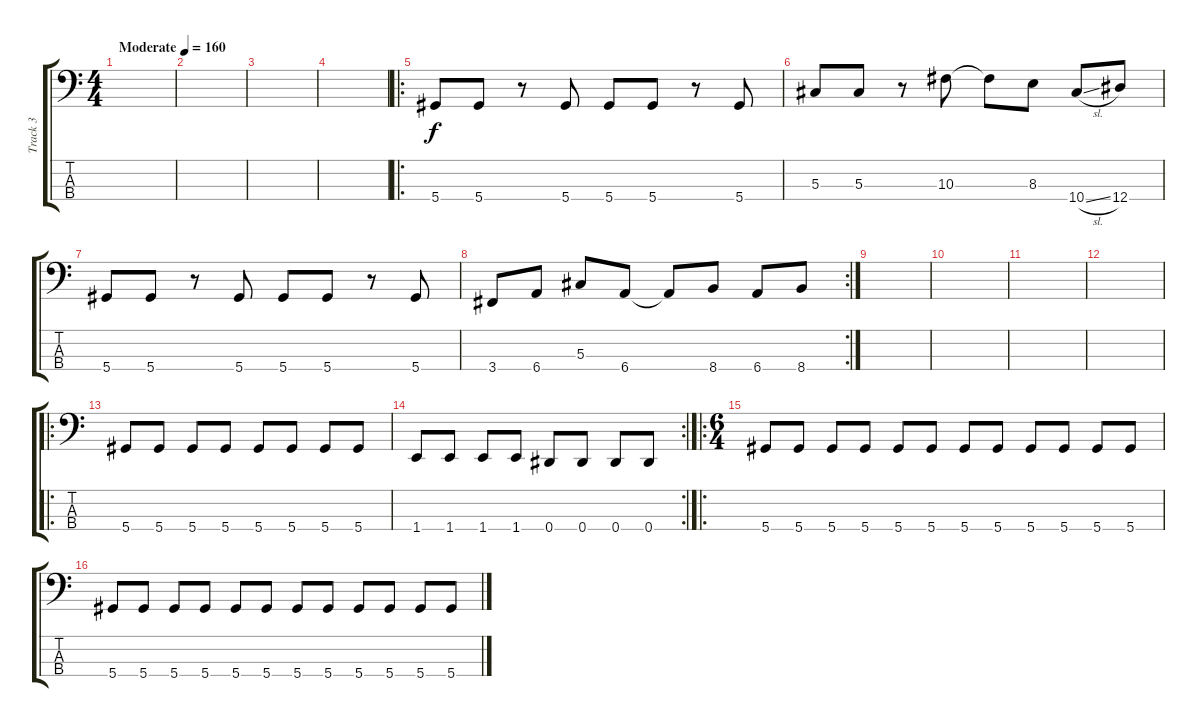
\track ("Track 3" "Track 3") {instrument electricbassfinger}
\staff {score tabs}
\tuning (Gb2 Db2 Ab1 Eb1) {hide}
\ts (4 4)
\tempo (160 "Moderate")
\clef f4
\ks c
|
|
|
|
\ro
5.4.8 5.4.8 r.8 5.4.8 5.4.8 5.4.8 r.8 5.4.8 |
5.3.8 5.3.8 r.8 10.3.8 10.3{t}.8 8.3.8 10.4{sl}.8 12.4.8 |
5.4.8 5.4.8 r.8 5.4.8 5.4.8 5.4.8 r.8 5.4.8 |
\rc 2
3.4.8 6.4.8 5.3.8 6.4.8 6.4{t}.8 8.4.8 6.4.8 8.4.8 |
|
|
|
|
\ro
5.4.8 5.4.8 5.4.8 5.4.8 5.4.8 5.4.8 5.4.8 5.4.8 |
\rc 2
1.4.8 1.4.8 1.4.8 1.4.8 0.4.8 0.4.8 0.4.8 0.4.8 |
\ro
\ts (6 4)
5.4.8 5.4.8 5.4.8 5.4.8 5.4.8 5.4.8 5.4.8 5.4.8 5.4.8 5.4.8 5.4.8 5.4.8 |
5.4.8 5.4.8 5.4.8 5.4.8 5.4.8 5.4.8 5.4.8 5.4.8 5.4.8 5.4.8 5.4.8 5.4.8
